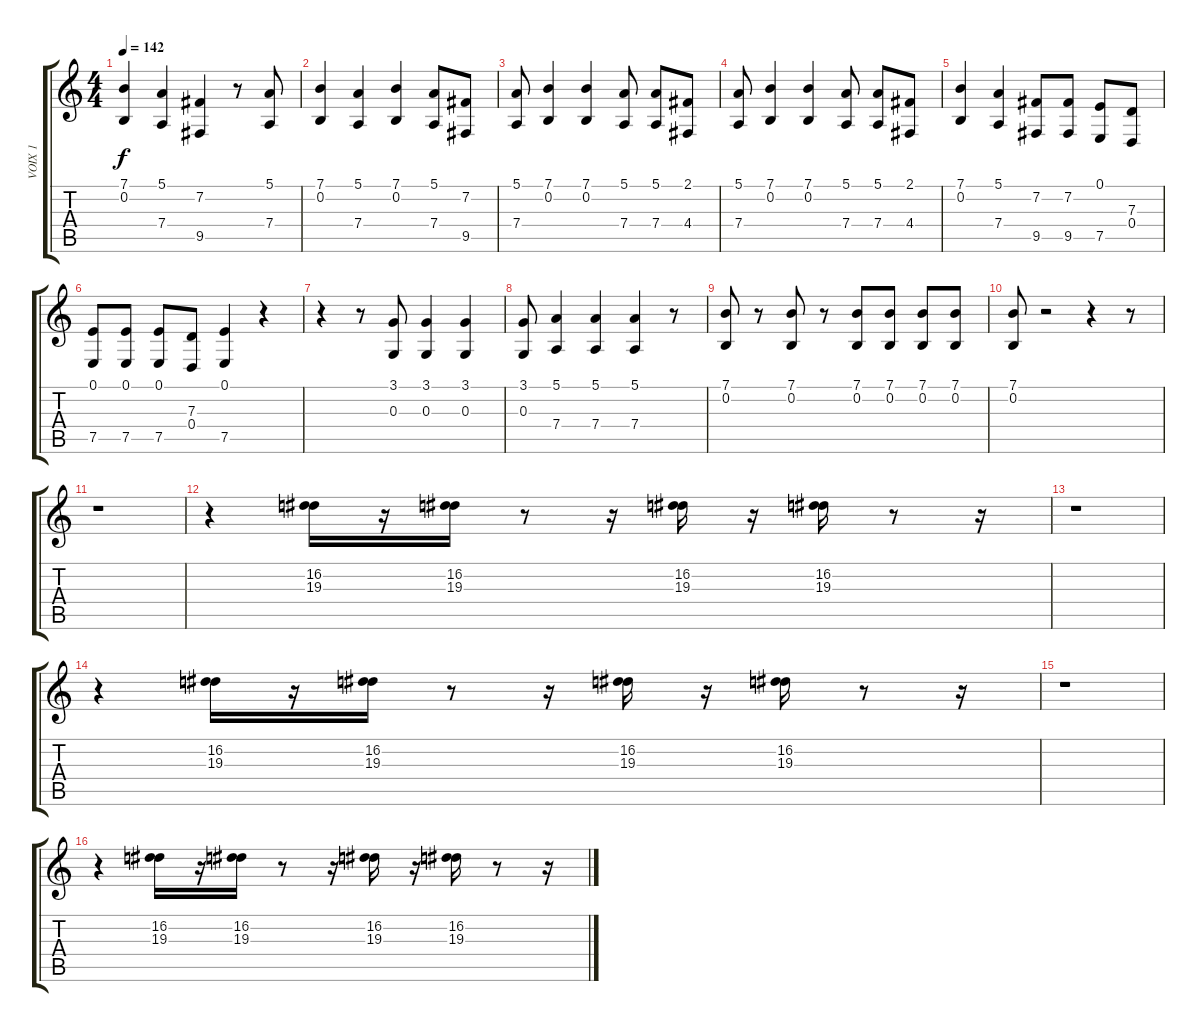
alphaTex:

\track ("VOIX 1" "VOIX 1") {instrument drawbarorgan}
\staff {score tabs}
\tuning (E4 B3 G3 D3 A2 E2) {hide}
\ts (4 4)
\tempo 142
\clef g2
\ks c
(7.1 0.2).4{dy f} (5.1 7.4).4 (7.2 9.5).4 r.8 (5.1 7.4).8 |
(7.1 0.2).4 (5.1 7.4).4 (7.1 0.2).4 (5.1 7.4).8 (7.2 9.5).8 |
(5.1 7.4).8 (7.1 0.2).4 (7.1 0.2).4 (5.1 7.4).8 (5.1 7.4).8 (2.1 4.4).8 |
(5.1 7.4).8 (7.1 0.2).4 (7.1 0.2).4 (5.1 7.4).8 (5.1 7.4).8 (2.1 4.4).8 |
(7.1 0.2).4 (5.1 7.4).4 (7.2 9.5).8 (7.2 9.5).8 (0.1 7.5).8 (7.3 0.4).8 |
(0.1 7.5).8 (0.1 7.5).8 (0.1 7.5).8 (7.3 0.4).8 (0.1 7.5).4 r.4 |
r.4 r.8 (3.1 0.3).8 (3.1 0.3).4 (3.1 0.3).4 |
(3.1 0.3).8 (5.1 7.4).4 (5.1 7.4).4 (5.1 7.4).4 r.8 |
(7.1 0.2).8 r.8 (7.1 0.2).8 r.8 (7.1 0.2).8 (7.1 0.2).8 (7.1 0.2).8 (7.1 0.2).8 |
(7.1 0.2).8 r.2 r.4 r.8 |
r.1 |
r.4 (16.2 19.3).16 r.16 (16.2 19.3).16 r.8 r.16 (16.2 19.3).16 r.16 (16.2 19.3).16 r.8 r.16 |
r.1 |
r.4 (16.2 19.3).16 r.16 (16.2 19.3).16 r.8 r.16 (16.2 19.3).16 r.16 (16.2 19.3).16 r.8 r.16 |
r.1 |
r.4 (16.2 19.3).16 r.16 (16.2 19.3).16 r.8 r.16 (16.2 19.3).16 r.16 (16.2 19.3).16 r.8 r.16
